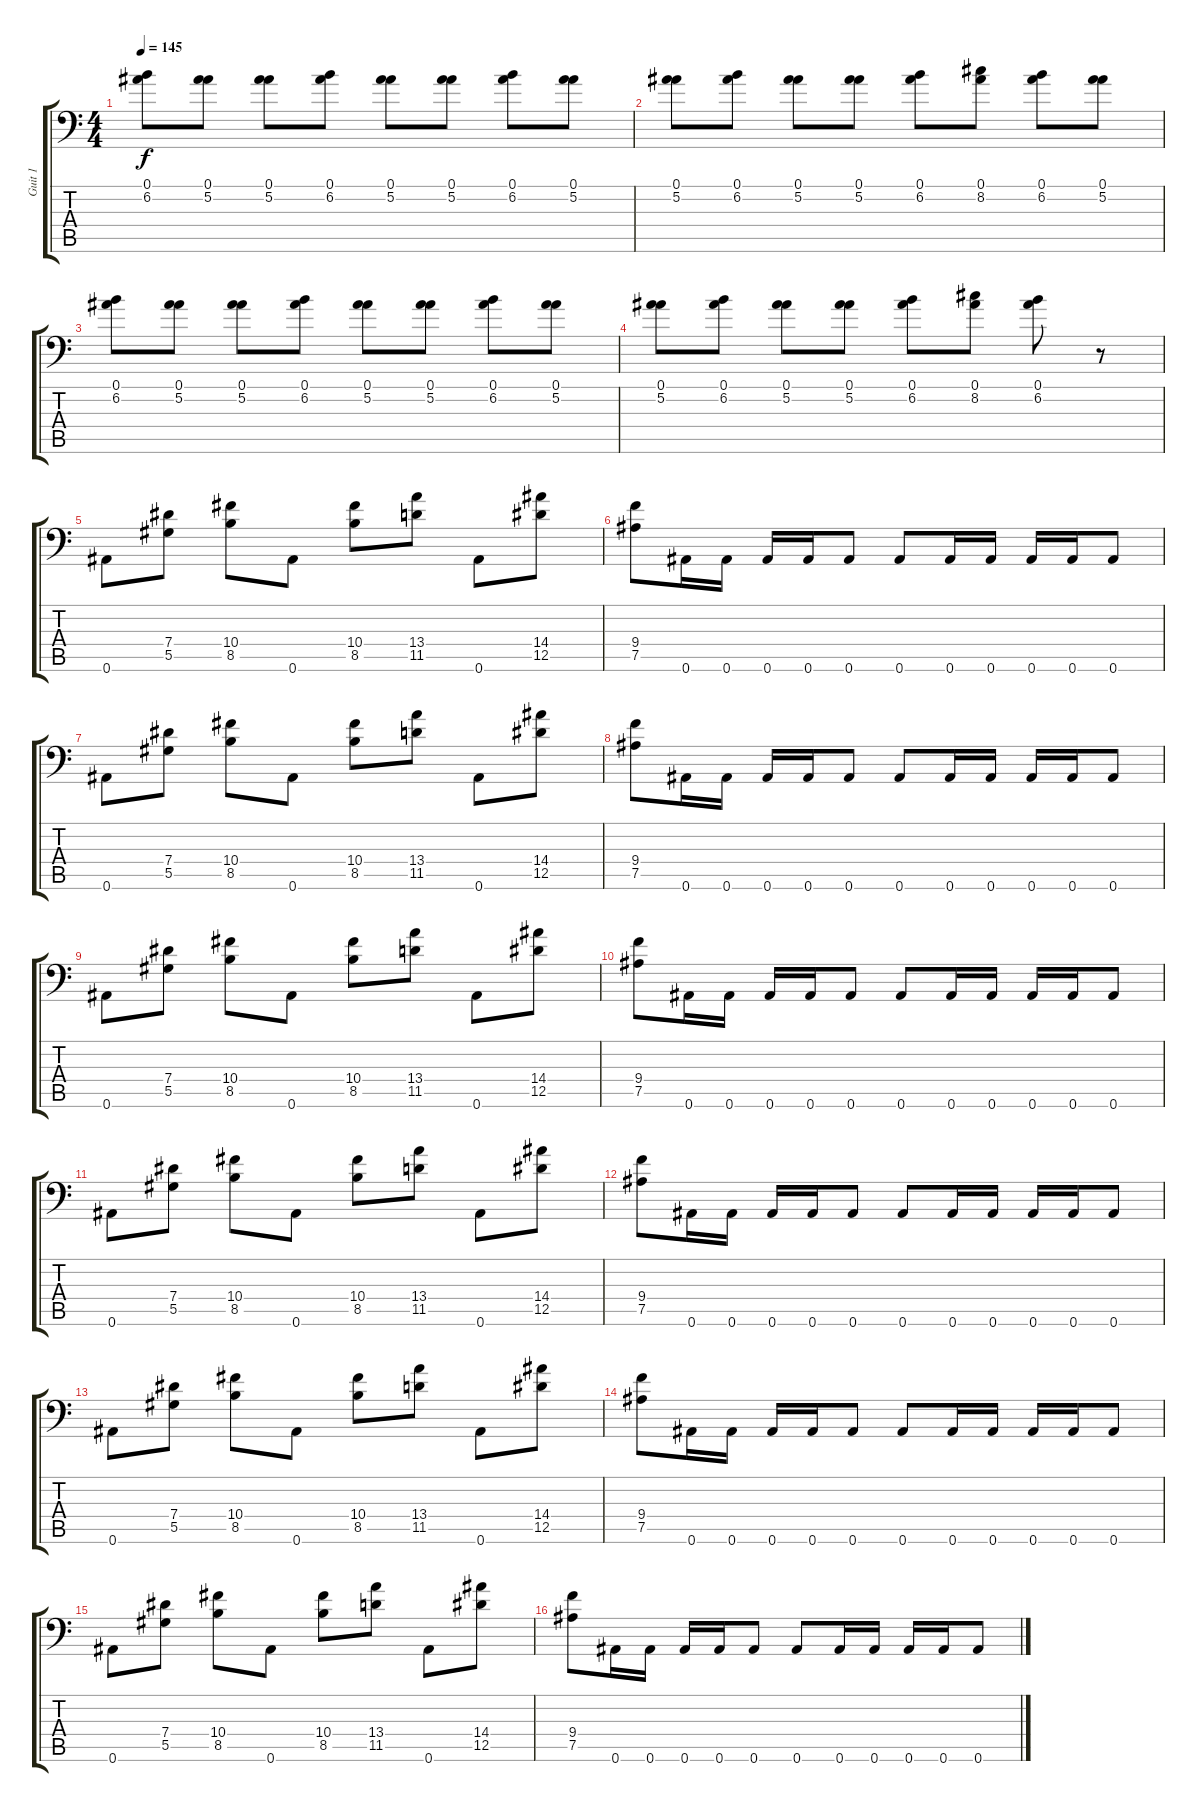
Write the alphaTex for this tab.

\track ("Guit 1" "Guit 1") {instrument distortionguitar}
\staff {score tabs}
\tuning (Bb3 F3 Db3 Ab2 Eb2 Bb1) {hide}
\ts (4 4)
\tempo 145
\clef f4
\ks c
(0.1 6.2).8{dy f} (0.1 5.2).8 (0.1 5.2).8 (0.1 6.2).8 (0.1 5.2).8 (0.1 5.2).8 (0.1 6.2).8 (0.1 5.2).8 |
(0.1 5.2).8 (0.1 6.2).8 (0.1 5.2).8 (0.1 5.2).8 (0.1 6.2).8 (0.1 8.2).8 (0.1 6.2).8 (0.1 5.2).8 |
(0.1 6.2).8 (0.1 5.2).8 (0.1 5.2).8 (0.1 6.2).8 (0.1 5.2).8 (0.1 5.2).8 (0.1 6.2).8 (0.1 5.2).8 |
(0.1 5.2).8 (0.1 6.2).8 (0.1 5.2).8 (0.1 5.2).8 (0.1 6.2).8 (0.1 8.2).8 (0.1 6.2).8 r.8 |
0.6.8 (7.4 5.5).8 (10.4 8.5).8 0.6.8 (10.4 8.5).8 (13.4 11.5).8 0.6.8 (14.4 12.5).8 |
(9.4 7.5).8 0.6.16 0.6.16 0.6.16 0.6.16 0.6.8 0.6.8 0.6.16 0.6.16 0.6.16 0.6.16 0.6.8 |
0.6.8 (7.4 5.5).8 (10.4 8.5).8 0.6.8 (10.4 8.5).8 (13.4 11.5).8 0.6.8 (14.4 12.5).8 |
(9.4 7.5).8 0.6.16 0.6.16 0.6.16 0.6.16 0.6.8 0.6.8 0.6.16 0.6.16 0.6.16 0.6.16 0.6.8 |
0.6.8 (7.4 5.5).8 (10.4 8.5).8 0.6.8 (10.4 8.5).8 (13.4 11.5).8 0.6.8 (14.4 12.5).8 |
(9.4 7.5).8 0.6.16 0.6.16 0.6.16 0.6.16 0.6.8 0.6.8 0.6.16 0.6.16 0.6.16 0.6.16 0.6.8 |
0.6.8 (7.4 5.5).8 (10.4 8.5).8 0.6.8 (10.4 8.5).8 (13.4 11.5).8 0.6.8 (14.4 12.5).8 |
(9.4 7.5).8 0.6.16 0.6.16 0.6.16 0.6.16 0.6.8 0.6.8 0.6.16 0.6.16 0.6.16 0.6.16 0.6.8 |
0.6.8 (7.4 5.5).8 (10.4 8.5).8 0.6.8 (10.4 8.5).8 (13.4 11.5).8 0.6.8 (14.4 12.5).8 |
(9.4 7.5).8 0.6.16 0.6.16 0.6.16 0.6.16 0.6.8 0.6.8 0.6.16 0.6.16 0.6.16 0.6.16 0.6.8 |
0.6.8 (7.4 5.5).8 (10.4 8.5).8 0.6.8 (10.4 8.5).8 (13.4 11.5).8 0.6.8 (14.4 12.5).8 |
(9.4 7.5).8 0.6.16 0.6.16 0.6.16 0.6.16 0.6.8 0.6.8 0.6.16 0.6.16 0.6.16 0.6.16 0.6.8
